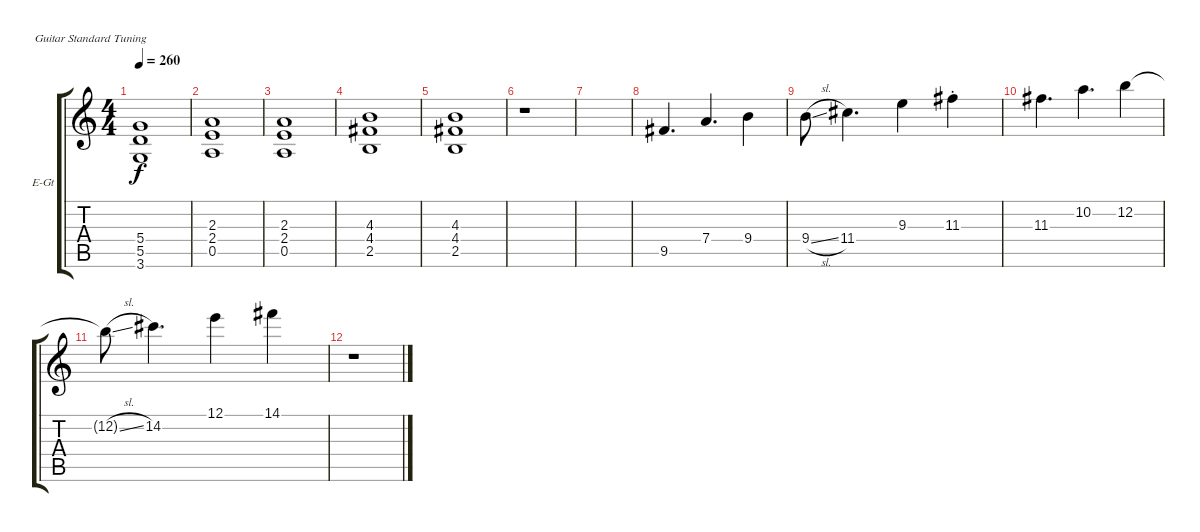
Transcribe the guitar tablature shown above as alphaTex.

\defaultSystemsLayout 4
\bracketExtendMode groupsimilarinstruments
\firstSystemTrackNameOrientation horizontal
\otherSystemsTrackNameOrientation horizontal
\track ("Extra Guitar" "E-Gt") {mute instrument distortionguitar}
\staff {score tabs}
\tuning (E4 B3 G3 D3 A2 E2)
\ts (4 4)
\tempo 260
\clef g2
\ks c
(3.6{t} 5.5{t} 5.4{t}).1{dy f} |
(0.5 2.4 2.3).1 |
(2.3 2.4 0.5).1 |
(2.5 4.4 4.3).1 |
(2.5 4.4 4.3).1 |
r.1 |
|
9.5.4{d} 7.4.4{d} 9.4.4 |
9.4{sl}.8 11.4.4{d} 9.3.4 11.3{st}.4 |
11.3.4{d} 10.2.4{d} 12.2.4 |
12.2{sl t}.8 14.2.4{d} 12.1.4 14.1.4 |
r.1
